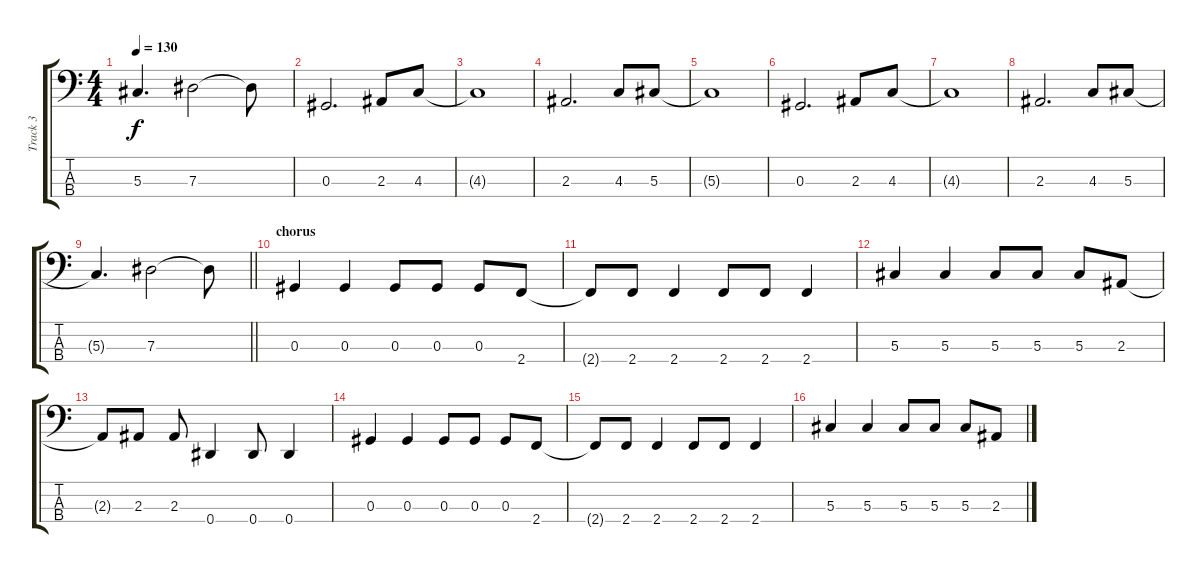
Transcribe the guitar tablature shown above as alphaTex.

\track ("Track 3" "Track 3") {instrument electricbassfinger}
\staff {score tabs}
\tuning (Gb2 Db2 Ab1 Eb1) {hide}
\ts (4 4)
\tempo 130
\clef f4
\ks c
5.3{t}.4{d dy f} 7.3.2 7.3{t}.8 |
0.3.2{d} 2.3.8 4.3.8 |
4.3{t}.1 |
2.3.2{d} 4.3.8 5.3.8 |
5.3{t}.1 |
0.3.2{d} 2.3.8 4.3.8 |
4.3{t}.1 |
2.3.2{d} 4.3.8 5.3.8 |
\barLineRight lightlight
5.3{t}.4{d} 7.3.2 7.3{t}.8 |
\section ("" "chorus")
0.3.4 0.3.4 0.3.8 0.3.8 0.3.8 2.4.8 |
2.4{t}.8 2.4.8 2.4.4 2.4.8 2.4.8 2.4.4 |
5.3.4 5.3.4 5.3.8 5.3.8 5.3.8 2.3.8 |
2.3{t}.8 2.3.8 2.3.8 0.4.4 0.4.8 0.4.4 |
0.3.4 0.3.4 0.3.8 0.3.8 0.3.8 2.4.8 |
2.4{t}.8 2.4.8 2.4.4 2.4.8 2.4.8 2.4.4 |
5.3.4 5.3.4 5.3.8 5.3.8 5.3.8 2.3.8
